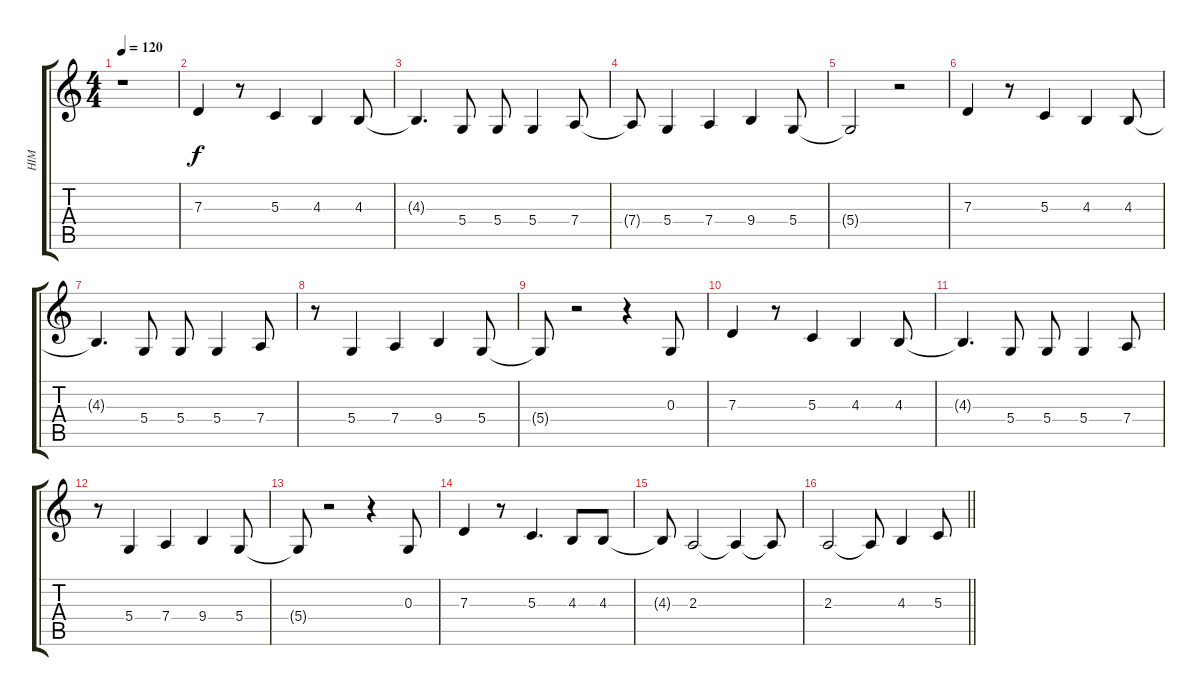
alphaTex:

\track ("HIM" "HIM") {instrument lead3calliope}
\staff {score tabs}
\tuning (E4 B3 G3 D3 A2 E2) {hide}
\ts (4 4)
\tempo 120
\clef g2
\ks c
r.1{dy f instrument lead3calliope} |
7.3.4 r.8 5.3.4 4.3.4 4.3.8 |
4.3{t}.4{d} 5.4.8 5.4.8 5.4.4 7.4.8 |
7.4{t}.8 5.4.4 7.4.4 9.4.4 5.4.8 |
5.4{t}.2 r.2 |
7.3.4 r.8 5.3.4 4.3.4 4.3.8 |
4.3{t}.4{d} 5.4.8 5.4.8 5.4.4 7.4.8 |
r.8 5.4.4 7.4.4 9.4.4 5.4.8 |
5.4{t}.8 r.2 r.4 0.3.8 |
7.3.4 r.8 5.3.4 4.3.4 4.3.8 |
4.3{t}.4{d} 5.4.8 5.4.8 5.4.4 7.4.8 |
r.8 5.4.4 7.4.4 9.4.4 5.4.8 |
5.4{t}.8 r.2 r.4 0.3.8 |
7.3.4 r.8 5.3.4{d} 4.3.8 4.3.8 |
4.3{t}.8 2.3.2 2.3{t}.4 2.3{t}.8 |
\barLineRight lightlight
2.3.2 2.3{t}.8 4.3.4 5.3.8
